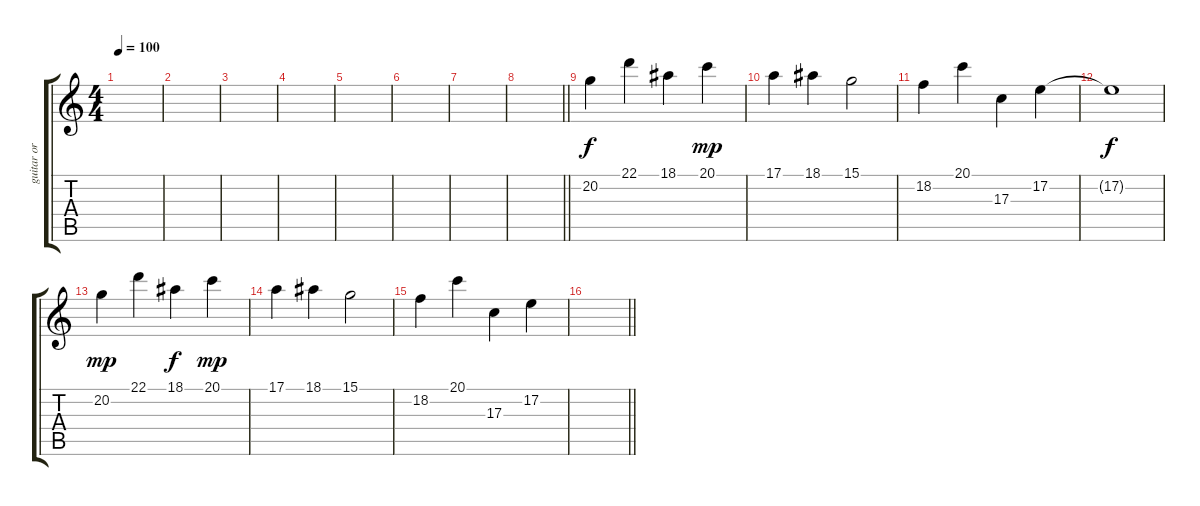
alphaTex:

\track ("guitar or piano" "guitar or ") {instrument acousticgrandpiano}
\staff {score tabs}
\tuning (E4 B3 G3 D3 A2 E2) {hide}
\ts (4 4)
\tempo 100
\clef g2
\ks c
|
|
|
|
|
|
|
\barLineRight lightlight
|
20.2.4 22.1.4 18.1.4{dy f} 20.1.4{dy mp} |
17.1.4 18.1.4 15.1.2 |
18.2.4 20.1.4 17.3.4 17.2.4 |
17.2{t}.1{dy f} |
20.2.4{dy mp} 22.1.4 18.1.4{dy f} 20.1.4{dy mp} |
17.1.4 18.1.4 15.1.2 |
18.2.4 20.1.4 17.3.4 17.2.4 |
\barLineRight lightlight
